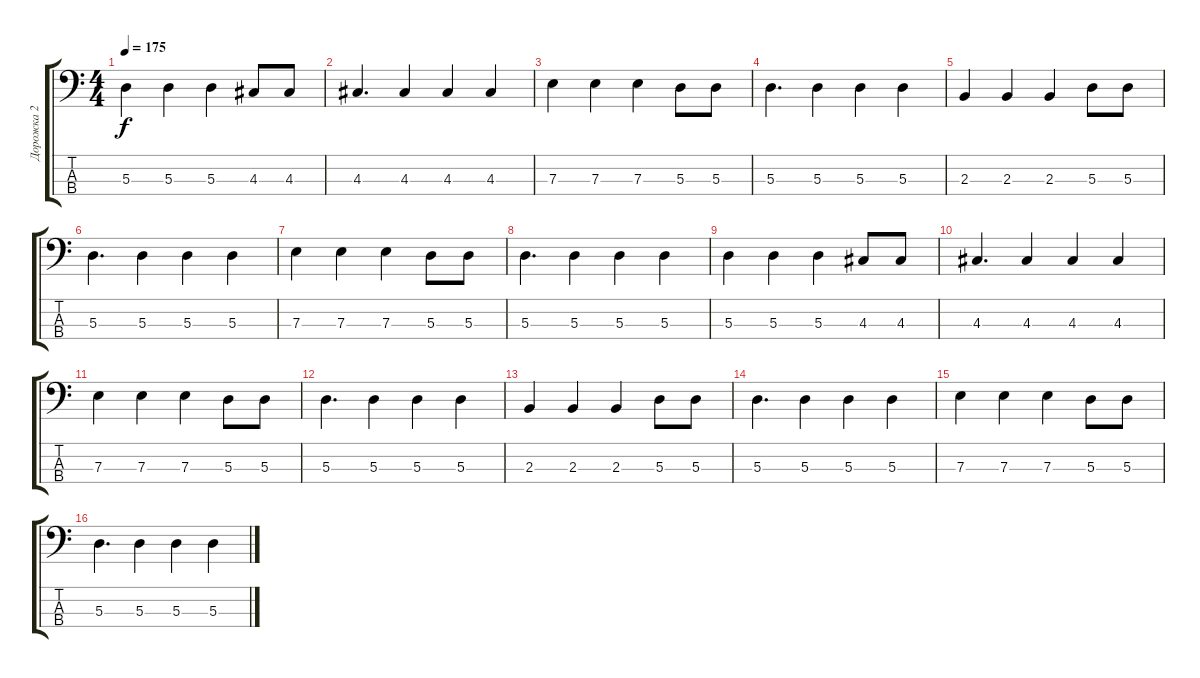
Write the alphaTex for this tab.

\track ("Дорожка 2" "Дорожка 2") {instrument electricbassfinger}
\staff {score tabs}
\tuning (G2 D2 A1 E1) {hide}
\ts (4 4)
\tempo 175
\clef f4
\ks c
5.3.4{dy f} 5.3.4 5.3.4 4.3.8 4.3.8 |
4.3.4{d} 4.3.4 4.3.4 4.3.4 |
7.3.4 7.3.4 7.3.4 5.3.8 5.3.8 |
5.3.4{d} 5.3.4 5.3.4 5.3.4 |
2.3.4 2.3.4 2.3.4 5.3.8 5.3.8 |
5.3.4{d} 5.3.4 5.3.4 5.3.4 |
7.3.4 7.3.4 7.3.4 5.3.8 5.3.8 |
5.3.4{d} 5.3.4 5.3.4 5.3.4 |
5.3.4 5.3.4 5.3.4 4.3.8 4.3.8 |
4.3.4{d} 4.3.4 4.3.4 4.3.4 |
7.3.4 7.3.4 7.3.4 5.3.8 5.3.8 |
5.3.4{d} 5.3.4 5.3.4 5.3.4 |
2.3.4 2.3.4 2.3.4 5.3.8 5.3.8 |
5.3.4{d} 5.3.4 5.3.4 5.3.4 |
7.3.4 7.3.4 7.3.4 5.3.8 5.3.8 |
5.3.4{d} 5.3.4 5.3.4 5.3.4
